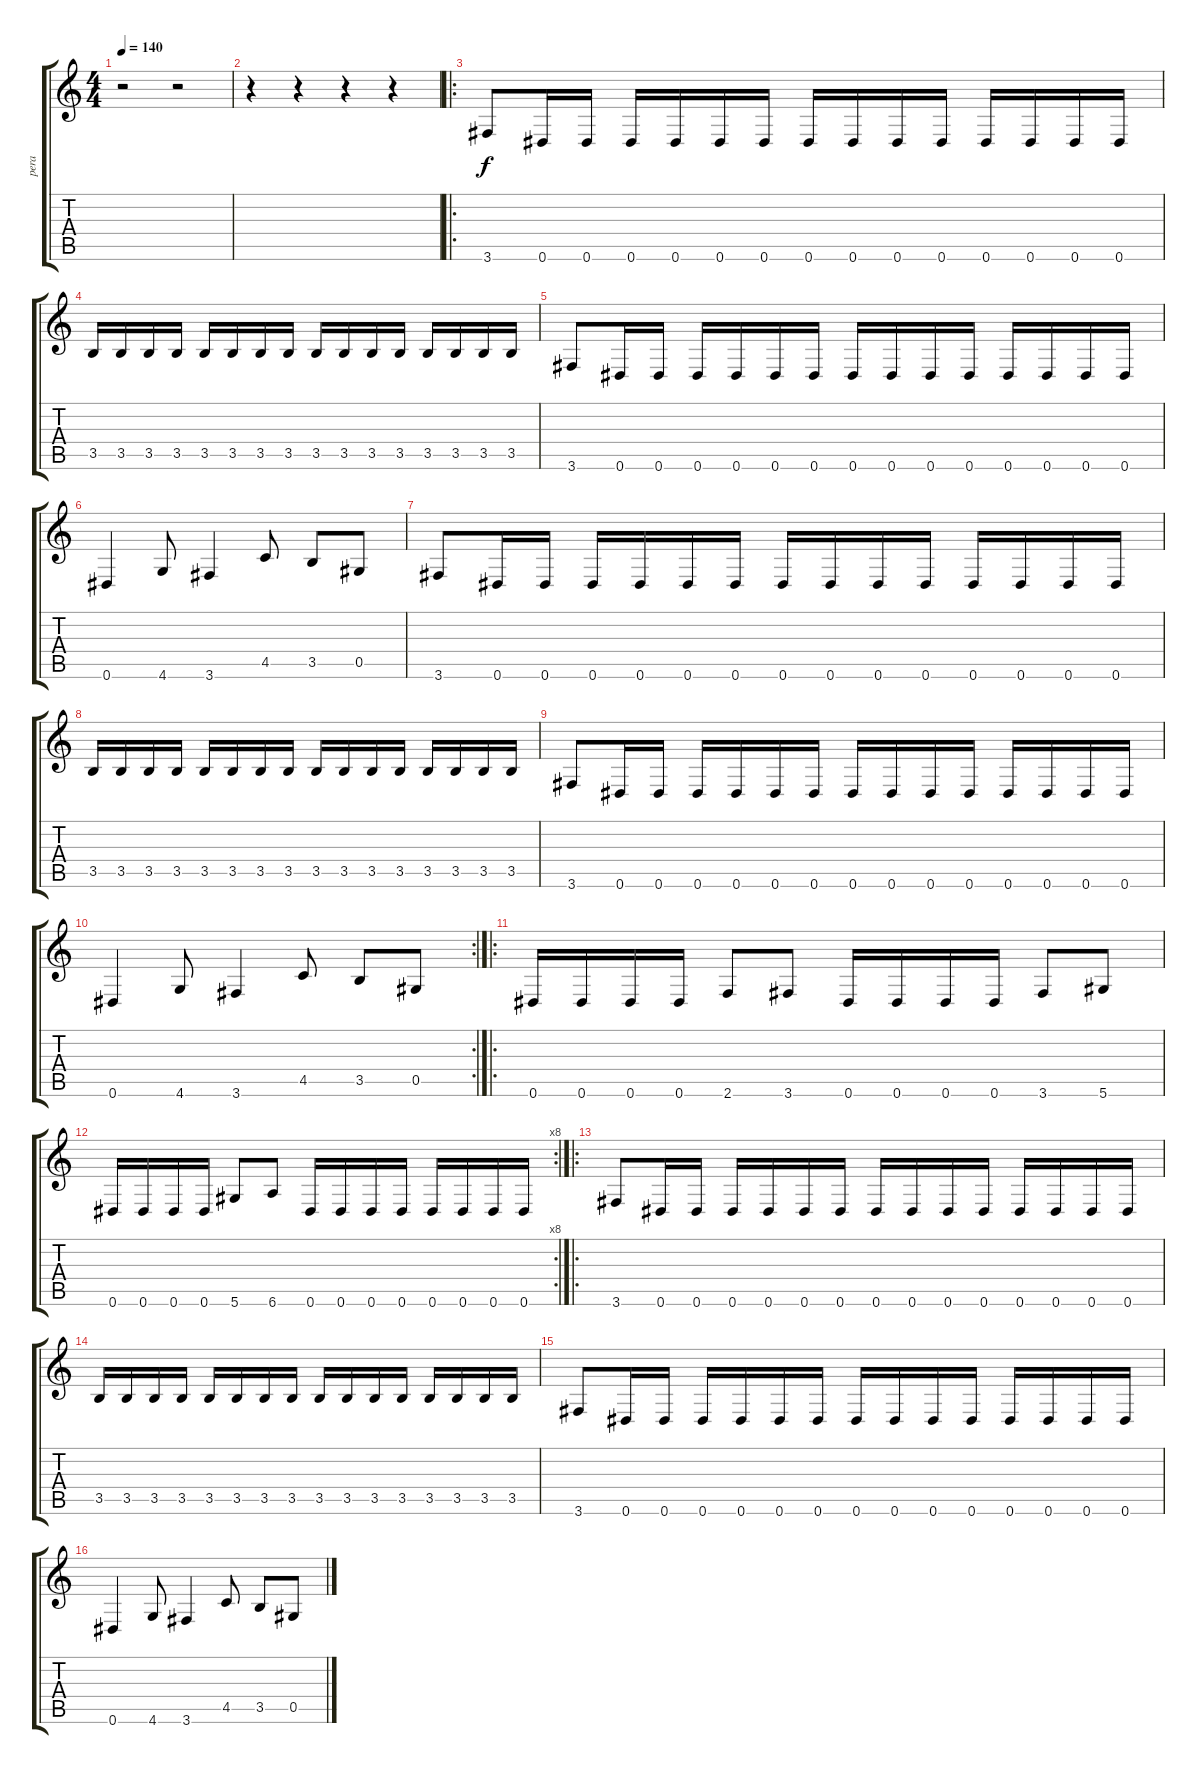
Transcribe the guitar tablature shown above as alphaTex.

\track ("pera" "pera") {instrument electricbassfinger}
\staff {score tabs}
\tuning (Eb4 Bb3 Gb3 Db3 Ab2 Eb2) {hide}
\ts (4 4)
\tempo 140
\clef g2
\ks c
r.2{dy f instrument electricbassfinger} r.2 |
r.4 r.4 r.4 r.4 |
\ro
3.6.8 0.6.16 0.6.16 0.6.16 0.6.16 0.6.16 0.6.16 0.6.16 0.6.16 0.6.16 0.6.16 0.6.16 0.6.16 0.6.16 0.6.16 |
3.5.16 3.5.16 3.5.16 3.5.16 3.5.16 3.5.16 3.5.16 3.5.16 3.5.16 3.5.16 3.5.16 3.5.16 3.5.16 3.5.16 3.5.16 3.5.16 |
3.6.8 0.6.16 0.6.16 0.6.16 0.6.16 0.6.16 0.6.16 0.6.16 0.6.16 0.6.16 0.6.16 0.6.16 0.6.16 0.6.16 0.6.16 |
0.6.4 4.6.8 3.6.4 4.5.8 3.5.8 0.5.8 |
3.6.8 0.6.16 0.6.16 0.6.16 0.6.16 0.6.16 0.6.16 0.6.16 0.6.16 0.6.16 0.6.16 0.6.16 0.6.16 0.6.16 0.6.16 |
3.5.16 3.5.16 3.5.16 3.5.16 3.5.16 3.5.16 3.5.16 3.5.16 3.5.16 3.5.16 3.5.16 3.5.16 3.5.16 3.5.16 3.5.16 3.5.16 |
3.6.8 0.6.16 0.6.16 0.6.16 0.6.16 0.6.16 0.6.16 0.6.16 0.6.16 0.6.16 0.6.16 0.6.16 0.6.16 0.6.16 0.6.16 |
\rc 2
0.6.4 4.6.8 3.6.4 4.5.8 3.5.8 0.5.8 |
\ro
0.6.16 0.6.16 0.6.16 0.6.16 2.6.8 3.6.8 0.6.16 0.6.16 0.6.16 0.6.16 3.6.8 5.6.8 |
\rc 8
0.6.16 0.6.16 0.6.16 0.6.16 5.6.8 6.6.8 0.6.16 0.6.16 0.6.16 0.6.16 0.6.16 0.6.16 0.6.16 0.6.16 |
\ro
3.6.8 0.6.16 0.6.16 0.6.16 0.6.16 0.6.16 0.6.16 0.6.16 0.6.16 0.6.16 0.6.16 0.6.16 0.6.16 0.6.16 0.6.16 |
3.5.16 3.5.16 3.5.16 3.5.16 3.5.16 3.5.16 3.5.16 3.5.16 3.5.16 3.5.16 3.5.16 3.5.16 3.5.16 3.5.16 3.5.16 3.5.16 |
3.6.8 0.6.16 0.6.16 0.6.16 0.6.16 0.6.16 0.6.16 0.6.16 0.6.16 0.6.16 0.6.16 0.6.16 0.6.16 0.6.16 0.6.16 |
0.6.4 4.6.8 3.6.4 4.5.8 3.5.8 0.5.8
